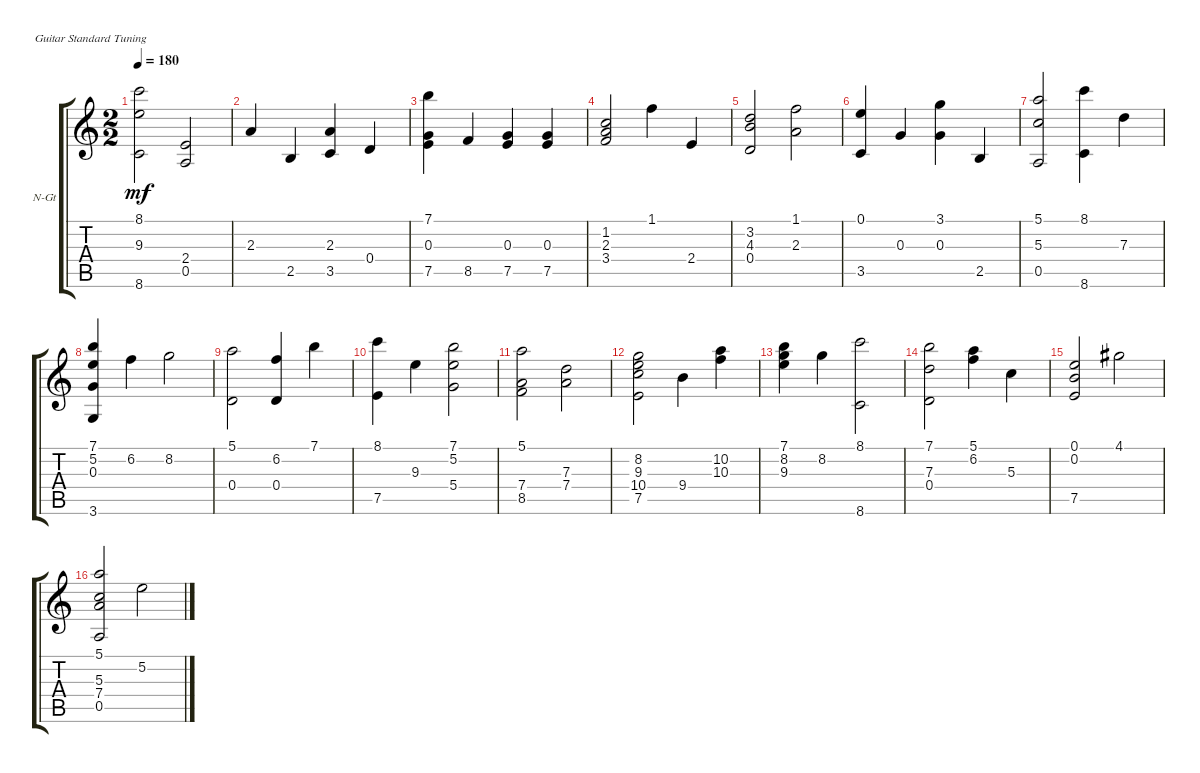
\defaultSystemsLayout 4
\bracketExtendMode groupsimilarinstruments
\firstSystemTrackNameOrientation horizontal
\otherSystemsTrackNameOrientation horizontal
\track ("Nylon Guitar" "N-Gt") {instrument acousticguitarnylon}
\staff {score tabs}
\tuning (E4 B3 G3 D3 A2 E2)
\ts (2 2)
\tempo 180
\clef g2
\ks c
(8.1 9.3 8.6).2{dy mf} (0.5 2.4).2 |
2.3.4 2.5.4 (3.5 2.3).4 0.4.4 |
(7.1 0.3 7.5).4 8.5.4 (7.5 0.3).4 (0.3 7.5).4 |
(1.2 2.3 3.4).2 1.1.4 2.4.4 |
(0.4 4.3 3.2).2 (1.1 2.3).2 |
(0.1 3.5).4 0.3.4 (0.3 3.1).4 2.5.4 |
(0.5 5.3 5.1).2 (8.1 8.6).4 7.3.4 |
(7.1 5.2 0.3 3.6).4 6.2.4 8.2.2 |
(5.1 0.4).2 (0.4 6.2).4 7.1.4 |
(8.1 7.5).4 9.3.4 (7.1 5.2 5.4).2 |
(5.1 7.4 8.5).2 (7.3 7.4).2 |
(7.5 10.4 9.3 8.2).2 9.4.4 (10.3 10.2).4 |
(7.1 8.2 9.3).4 8.2.4 (8.1 8.6).2 |
(7.1 7.3 0.4).2 (5.1 6.2).4 5.3.4 |
(0.2 7.5 0.1).2 4.1.2 |
(5.1 5.3 7.4 0.5).2 5.2.2
